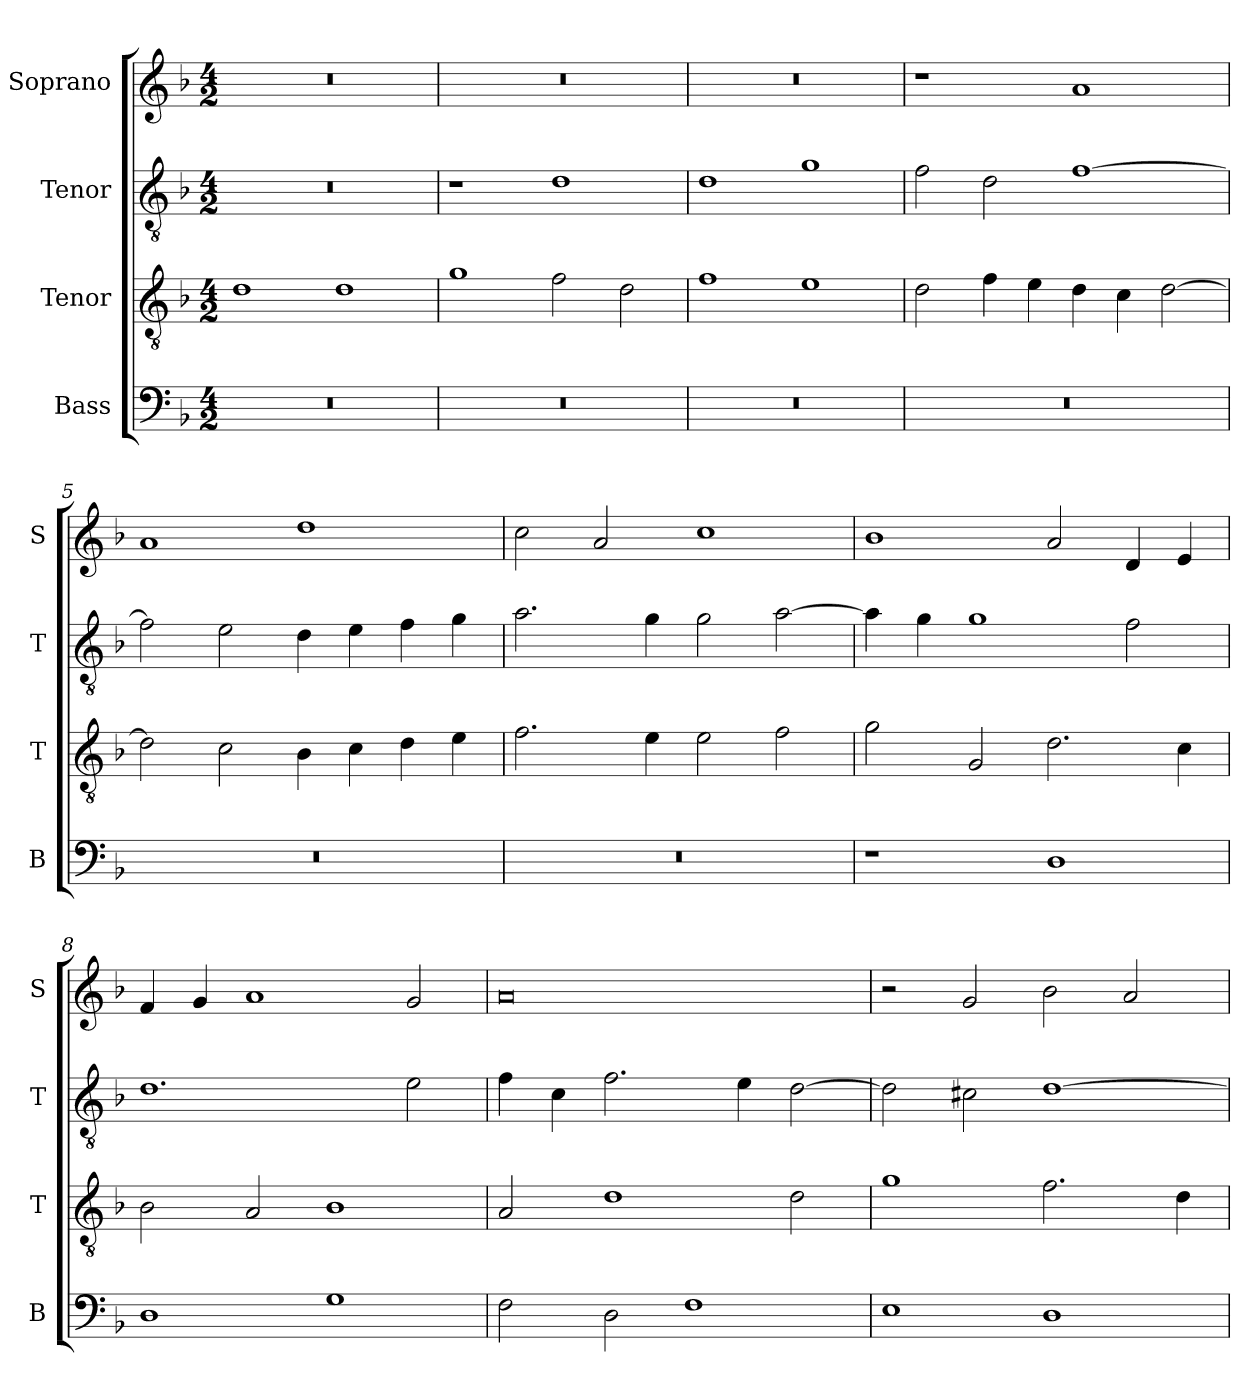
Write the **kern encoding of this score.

**kern	**kern	**kern	**kern
*part4	*part3	*part2	*part1
*staff4	*staff3	*staff2	*staff1
*I"Bass	*I"Tenor	*I"Tenor	*I"Soprano
*I'B	*I'T	*I'T	*I'S
*clefF4	*clefGv2	*clefGv2	*clefG2
*k[b-]	*k[b-]	*k[b-]	*k[b-]
*G:dor	*G:dor	*G:dor	*G:dor
*M4/2	*M4/2	*M4/2	*M4/2
=1	=1	=1	=1
0r	1d	0r	0r
.	1d	.	.
=2	=2	=2	=2
0r	1g	1r	0r
.	2f	1d	.
.	2d	.	.
=3	=3	=3	=3
0r	1f	1d	0r
.	1e	1g	.
=4	=4	=4	=4
0r	2d	2f	1r
.	4f	2d	.
.	4e	.	.
.	4d	[1f	1a
.	4c	.	.
.	[2d	.	.
=5	=5	=5	=5
0r	2d]	2f]	1a
.	2c	2e	.
.	4B-	4d	1dd
.	4c	4e	.
.	4d	4f	.
.	4e	4g	.
=6	=6	=6	=6
0r	2.f	2.a	2cc
.	.	.	2a
.	4e	4g	.
.	2e	2g	1cc
.	2f	[2a	.
=7	=7	=7	=7
1r	2g	4a]	1b-
.	.	4g	.
.	2G	1g	.
1D	2.d	.	2a
.	.	2f	4d
.	4c	.	4e
=8	=8	=8	=8
1D	2B-	1.d	4f
.	.	.	4g
.	2A	.	1a
1G	1B-	.	.
.	.	2e	2g
=9	=9	=9	=9
2F	2A	4f	0a
.	.	4c	.
2D	1d	2.f	.
1F	.	.	.
.	.	4e	.
.	2d	[2d	.
=10	=10	=10	=10
1E	1g	2d]	2r
.	.	2c#X	2g
1D	2.f	[1d	2b-
.	.	.	2a
.	4d	.	.
=	=	=	=
*-	*-	*-	*-
